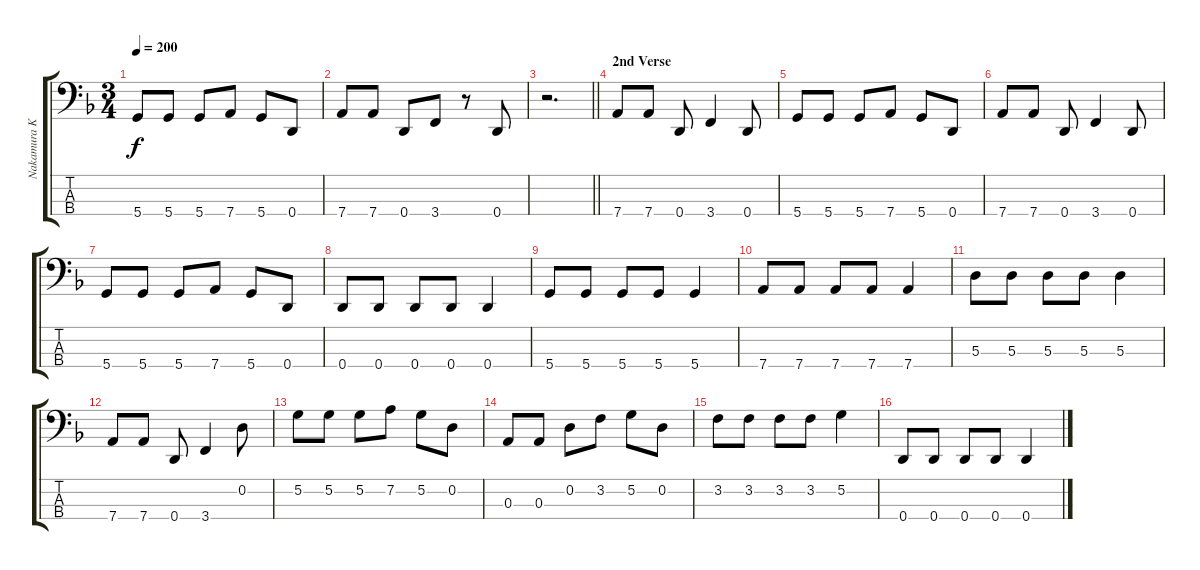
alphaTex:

\track ("Nakamura Kazuhiko" "Nakamura K") {instrument electricbassfinger}
\staff {score tabs}
\tuning (G2 D2 A1 D1) {hide}
\ts (3 4)
\tempo 200
\clef f4
\ks dminor
5.4.8{dy f} 5.4.8 5.4.8 7.4.8 5.4.8 0.4.8 |
7.4.8 7.4.8 0.4.8 3.4.8 r.8 0.4.8 |
\barLineRight lightlight
r.2{d} |
\section ("" "2nd Verse")
7.4.8 7.4.8 0.4.8 3.4.4 0.4.8 |
5.4.8 5.4.8 5.4.8 7.4.8 5.4.8 0.4.8 |
7.4.8 7.4.8 0.4.8 3.4.4 0.4.8 |
5.4.8 5.4.8 5.4.8 7.4.8 5.4.8 0.4.8 |
0.4.8 0.4.8 0.4.8 0.4.8 0.4.4 |
5.4.8 5.4.8 5.4.8 5.4.8 5.4.4 |
7.4.8 7.4.8 7.4.8 7.4.8 7.4.4 |
5.3.8 5.3.8 5.3.8 5.3.8 5.3.4 |
7.4.8 7.4.8 0.4.8 3.4.4 0.2.8 |
5.2.8 5.2.8 5.2.8 7.2.8 5.2.8 0.2.8 |
0.3.8 0.3.8 0.2.8 3.2.8 5.2.8 0.2.8 |
3.2.8 3.2.8 3.2.8 3.2.8 5.2.4 |
0.4.8 0.4.8 0.4.8 0.4.8 0.4.4
